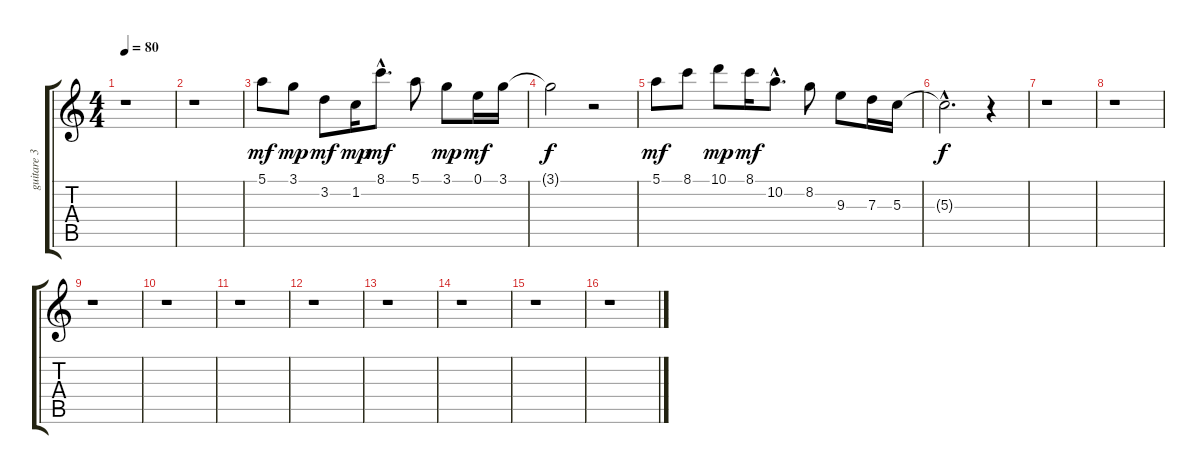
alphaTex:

\track ("guitare 3" "guitare 3") {instrument acousticguitarnylon}
\staff {score tabs}
\tuning (E4 B3 G3 D3 A2 E2) {hide}
\ts (4 4)
\tempo 80
\clef g2
\ks c
r.1{dy mf instrument acousticguitarnylon} |
r.1 |
5.1.8 3.1.8{dy mp} 3.2.8{dy mf} 1.2.16{dy mp} 8.1{hac}.8{d dy mf} 5.1.8 3.1.8{dy mp} 0.1.16{dy mf} 3.1.16 |
3.1{t}.2{dy f} r.2 |
5.1.8{dy mf} 8.1.8 10.1.8{dy mp} 8.1.16{dy mf} 10.2{hac}.8{d} 8.2.8 9.3.8 7.3.16 5.3.16 |
5.3{hac t}.2{d dy f} r.4 |
r.1 |
r.1 |
r.1 |
r.1 |
r.1 |
r.1 |
r.1 |
r.1 |
r.1 |
r.1
